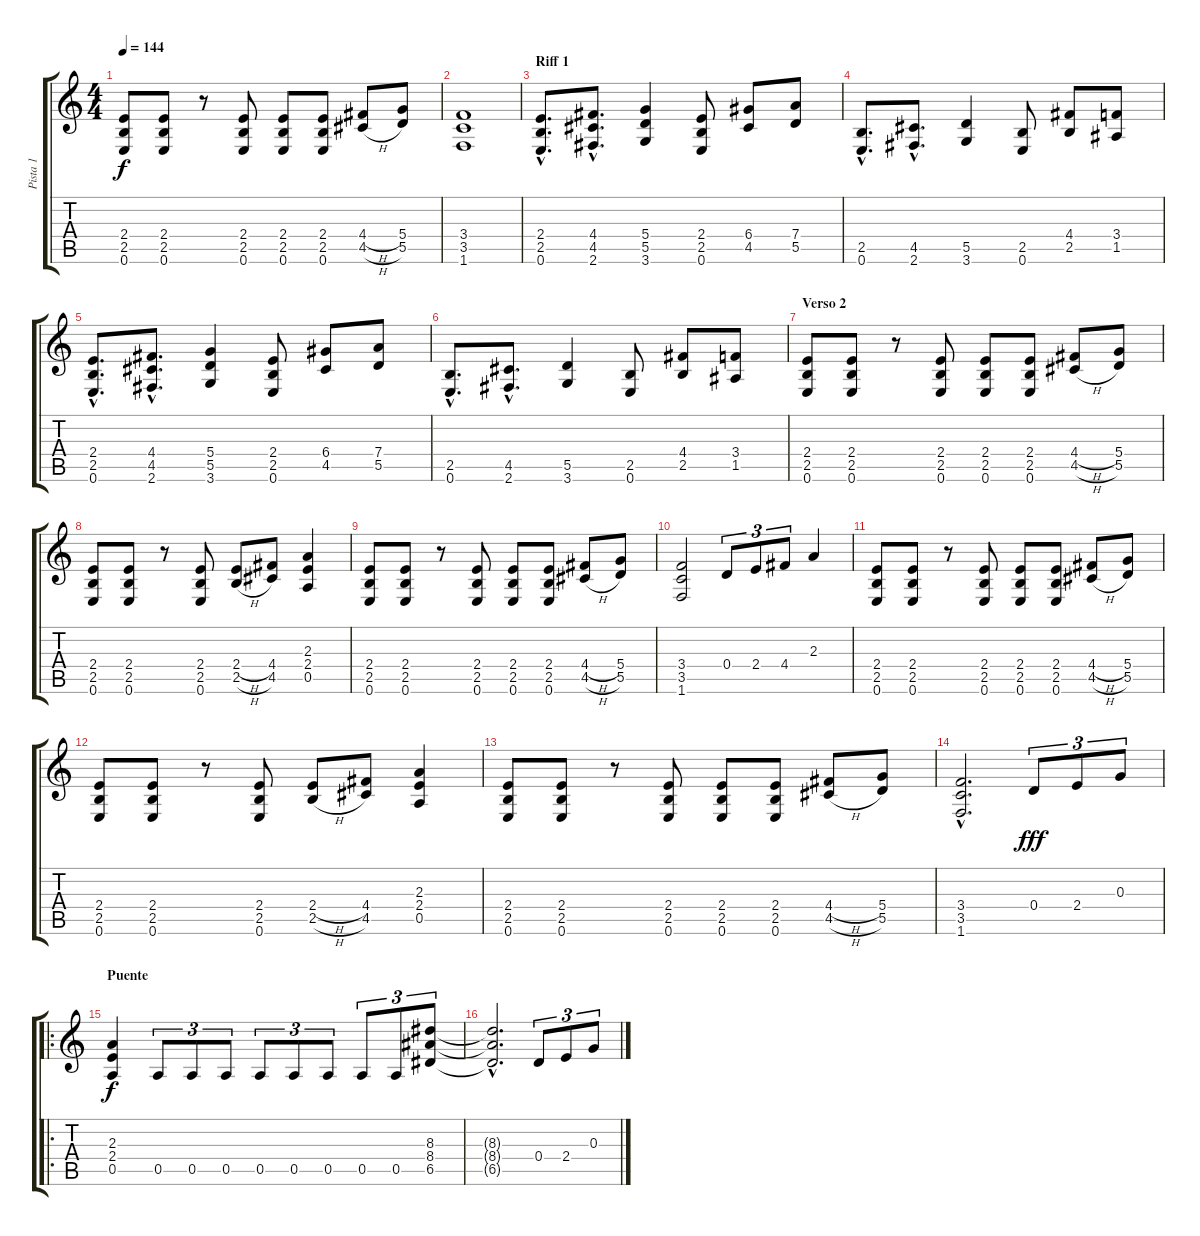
\track ("Pista 1" "Pista 1") {instrument distortionguitar}
\staff {score tabs}
\tuning (E4 B3 G3 D3 A2 E2) {hide}
\ts (4 4)
\tempo 144
\clef g2
\ks c
(2.4 2.5 0.6).8{dy f} (2.4 2.5 0.6).8 r.8 (2.4 2.5 0.6).8 (2.4 2.5 0.6).8 (2.4 2.5 0.6).8 (4.4{h} 4.5{h}).8 (5.4 5.5).8 |
(3.4 3.5 1.6).1 |
\section ("" "Riff 1")
(2.4{hac} 2.5{hac} 0.6{hac}).8{d} (4.4{hac} 4.5{hac} 2.6{hac}).8{d} (5.4 5.5 3.6).4 (2.4 2.5 0.6).8 (6.4 4.5).8 (7.4 5.5).8 |
(2.5{hac} 0.6{hac}).8{d} (4.5{hac} 2.6{hac}).8{d} (5.5 3.6).4 (2.5 0.6).8 (4.4 2.5).8 (3.4 1.5).8 |
(2.4{hac} 2.5{hac} 0.6{hac}).8{d} (4.4{hac} 4.5{hac} 2.6{hac}).8{d} (5.4 5.5 3.6).4 (2.4 2.5 0.6).8 (6.4 4.5).8 (7.4 5.5).8 |
(2.5{hac} 0.6{hac}).8{d} (4.5{hac} 2.6{hac}).8{d} (5.5 3.6).4 (2.5 0.6).8 (4.4 2.5).8 (3.4 1.5).8 |
\section ("" "Verso 2")
(2.4 2.5 0.6).8 (2.4 2.5 0.6).8 r.8 (2.4 2.5 0.6).8 (2.4 2.5 0.6).8 (2.4 2.5 0.6).8 (4.4{h} 4.5{h}).8 (5.4 5.5).8 |
(2.4 2.5 0.6).8 (2.4 2.5 0.6).8 r.8 (2.4 2.5 0.6).8 (2.4{h} 2.5{h}).8 (4.4 4.5).8 (2.3 2.4 0.5).4 |
(2.4 2.5 0.6).8 (2.4 2.5 0.6).8 r.8 (2.4 2.5 0.6).8 (2.4 2.5 0.6).8 (2.4 2.5 0.6).8 (4.4{h} 4.5{h}).8 (5.4 5.5).8 |
(3.4 3.5 1.6).2 0.4.8{tu (3 2)} 2.4.8{tu (3 2)} 4.4.8{tu (3 2)} 2.3.4 |
(2.4 2.5 0.6).8 (2.4 2.5 0.6).8 r.8 (2.4 2.5 0.6).8 (2.4 2.5 0.6).8 (2.4 2.5 0.6).8 (4.4{h} 4.5{h}).8 (5.4 5.5).8 |
(2.4 2.5 0.6).8 (2.4 2.5 0.6).8 r.8 (2.4 2.5 0.6).8 (2.4{h} 2.5{h}).8 (4.4 4.5).8 (2.3 2.4 0.5).4 |
(2.4 2.5 0.6).8 (2.4 2.5 0.6).8 r.8 (2.4 2.5 0.6).8 (2.4 2.5 0.6).8 (2.4 2.5 0.6).8 (4.4{h} 4.5{h}).8 (5.4 5.5).8 |
(3.4{hac} 3.5{hac} 1.6{hac}).2{d} 0.4.8{tu (3 2) dy fff} 2.4.8{tu (3 2)} 0.3.8{tu (3 2)} |
\ro
\section ("" "Puente")
(2.3 2.4 0.5).4{dy f} 0.5.8{tu (3 2)} 0.5.8{tu (3 2)} 0.5.8{tu (3 2)} 0.5.8{tu (3 2)} 0.5.8{tu (3 2)} 0.5.8{tu (3 2)} 0.5.8{tu (3 2)} 0.5.8{tu (3 2)} (8.3 8.4 6.5).8{tu (3 2)} |
(8.3{hac t} 8.4{hac t} 6.5{hac t}).2{d} 0.4.8{tu (3 2)} 2.4.8{tu (3 2)} 0.3.8{tu (3 2)}
